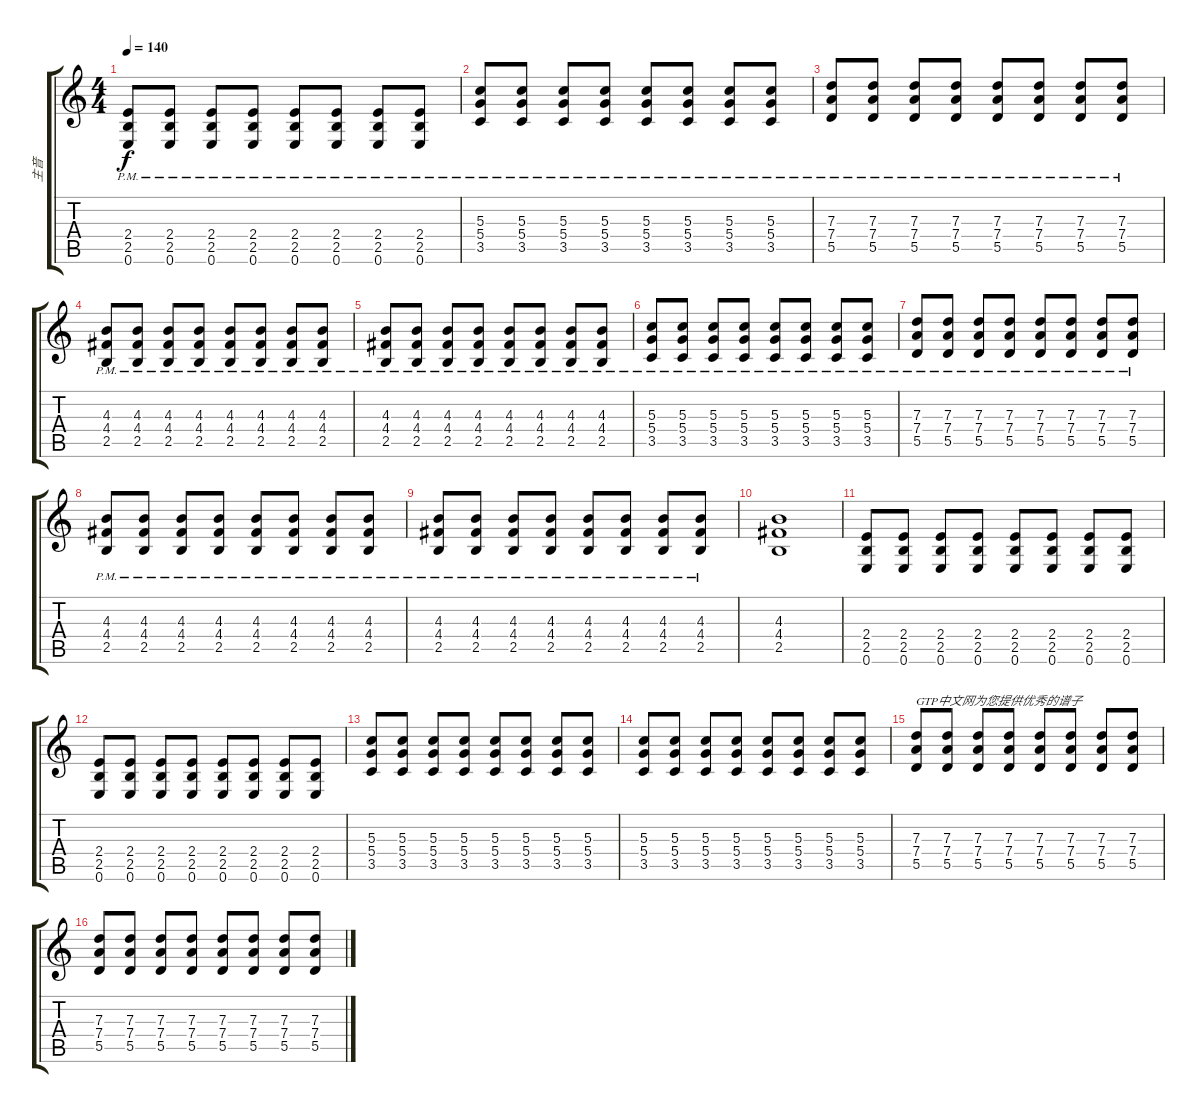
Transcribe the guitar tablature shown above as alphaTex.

\track ("主音" "主音") {instrument distortionguitar}
\staff {score tabs}
\tuning (E4 B3 G3 D3 A2 E2) {hide}
\ts (4 4)
\tempo 140
\clef g2
\ks c
(2.4{pm} 2.5{pm} 0.6{pm}).8{dy f} (2.4{pm} 2.5{pm} 0.6{pm}).8 (2.4{pm} 2.5{pm} 0.6{pm}).8 (2.4{pm} 2.5{pm} 0.6{pm}).8 (2.4{pm} 2.5{pm} 0.6{pm}).8 (2.4{pm} 2.5{pm} 0.6{pm}).8 (2.4{pm} 2.5{pm} 0.6{pm}).8 (2.4{pm} 2.5{pm} 0.6{pm}).8 |
(5.3{pm} 5.4{pm} 3.5{pm}).8 (5.3{pm} 5.4{pm} 3.5{pm}).8 (5.3{pm} 5.4{pm} 3.5{pm}).8 (5.3{pm} 5.4{pm} 3.5{pm}).8 (5.3{pm} 5.4{pm} 3.5{pm}).8 (5.3{pm} 5.4{pm} 3.5{pm}).8 (5.3{pm} 5.4{pm} 3.5{pm}).8 (5.3{pm} 5.4{pm} 3.5{pm}).8 |
(7.3{pm} 7.4{pm} 5.5{pm}).8 (7.3{pm} 7.4{pm} 5.5{pm}).8 (7.3{pm} 7.4{pm} 5.5{pm}).8 (7.3{pm} 7.4{pm} 5.5{pm}).8 (7.3{pm} 7.4{pm} 5.5{pm}).8 (7.3{pm} 7.4{pm} 5.5{pm}).8 (7.3{pm} 7.4{pm} 5.5{pm}).8 (7.3{pm} 7.4{pm} 5.5{pm}).8 |
(4.3{pm} 4.4{pm} 2.5{pm}).8 (4.3{pm} 4.4{pm} 2.5{pm}).8 (4.3{pm} 4.4{pm} 2.5{pm}).8 (4.3{pm} 4.4{pm} 2.5{pm}).8 (4.3{pm} 4.4{pm} 2.5{pm}).8 (4.3{pm} 4.4{pm} 2.5{pm}).8 (4.3{pm} 4.4{pm} 2.5{pm}).8 (4.3{pm} 4.4{pm} 2.5{pm}).8 |
(4.3{pm} 4.4{pm} 2.5{pm}).8 (4.3{pm} 4.4{pm} 2.5{pm}).8 (4.3{pm} 4.4{pm} 2.5{pm}).8 (4.3{pm} 4.4{pm} 2.5{pm}).8 (4.3{pm} 4.4{pm} 2.5{pm}).8 (4.3{pm} 4.4{pm} 2.5{pm}).8 (4.3{pm} 4.4{pm} 2.5{pm}).8 (4.3{pm} 4.4{pm} 2.5{pm}).8 |
(5.3{pm} 5.4{pm} 3.5{pm}).8 (5.3{pm} 5.4{pm} 3.5{pm}).8 (5.3{pm} 5.4{pm} 3.5{pm}).8 (5.3{pm} 5.4{pm} 3.5{pm}).8 (5.3{pm} 5.4{pm} 3.5{pm}).8 (5.3{pm} 5.4{pm} 3.5{pm}).8 (5.3{pm} 5.4{pm} 3.5{pm}).8 (5.3{pm} 5.4{pm} 3.5{pm}).8 |
(7.3{pm} 7.4{pm} 5.5{pm}).8 (7.3{pm} 7.4{pm} 5.5{pm}).8 (7.3{pm} 7.4{pm} 5.5{pm}).8 (7.3{pm} 7.4{pm} 5.5{pm}).8 (7.3{pm} 7.4{pm} 5.5{pm}).8 (7.3{pm} 7.4{pm} 5.5{pm}).8 (7.3{pm} 7.4{pm} 5.5{pm}).8 (7.3{pm} 7.4{pm} 5.5{pm}).8 |
(4.3{pm} 4.4{pm} 2.5{pm}).8 (4.3{pm} 4.4{pm} 2.5{pm}).8 (4.3{pm} 4.4{pm} 2.5{pm}).8 (4.3{pm} 4.4{pm} 2.5{pm}).8 (4.3{pm} 4.4{pm} 2.5{pm}).8 (4.3{pm} 4.4{pm} 2.5{pm}).8 (4.3{pm} 4.4{pm} 2.5{pm}).8 (4.3{pm} 4.4{pm} 2.5{pm}).8 |
(4.3{pm} 4.4{pm} 2.5{pm}).8 (4.3{pm} 4.4{pm} 2.5{pm}).8 (4.3{pm} 4.4{pm} 2.5{pm}).8 (4.3{pm} 4.4{pm} 2.5{pm}).8 (4.3{pm} 4.4{pm} 2.5{pm}).8 (4.3{pm} 4.4{pm} 2.5{pm}).8 (4.3{pm} 4.4{pm} 2.5{pm}).8 (4.3{pm} 4.4{pm} 2.5{pm}).8 |
(4.3 4.4 2.5).1 |
(2.4 2.5 0.6).8 (2.4 2.5 0.6).8 (2.4 2.5 0.6).8 (2.4 2.5 0.6).8 (2.4 2.5 0.6).8 (2.4 2.5 0.6).8 (2.4 2.5 0.6).8 (2.4 2.5 0.6).8 |
(2.4 2.5 0.6).8 (2.4 2.5 0.6).8 (2.4 2.5 0.6).8 (2.4 2.5 0.6).8 (2.4 2.5 0.6).8 (2.4 2.5 0.6).8 (2.4 2.5 0.6).8 (2.4 2.5 0.6).8 |
(5.3 5.4 3.5).8 (5.3 5.4 3.5).8 (5.3 5.4 3.5).8 (5.3 5.4 3.5).8 (5.3 5.4 3.5).8 (5.3 5.4 3.5).8 (5.3 5.4 3.5).8 (5.3 5.4 3.5).8 |
(5.3 5.4 3.5).8 (5.3 5.4 3.5).8 (5.3 5.4 3.5).8 (5.3 5.4 3.5).8 (5.3 5.4 3.5).8 (5.3 5.4 3.5).8 (5.3 5.4 3.5).8 (5.3 5.4 3.5).8 |
(7.3 7.4 5.5).8{txt "GTP中文网为您提供优秀的谱子"} (7.3 7.4 5.5).8 (7.3 7.4 5.5).8 (7.3 7.4 5.5).8 (7.3 7.4 5.5).8 (7.3 7.4 5.5).8 (7.3 7.4 5.5).8 (7.3 7.4 5.5).8 |
(7.3 7.4 5.5).8 (7.3 7.4 5.5).8 (7.3 7.4 5.5).8 (7.3 7.4 5.5).8 (7.3 7.4 5.5).8 (7.3 7.4 5.5).8 (7.3 7.4 5.5).8 (7.3 7.4 5.5).8
